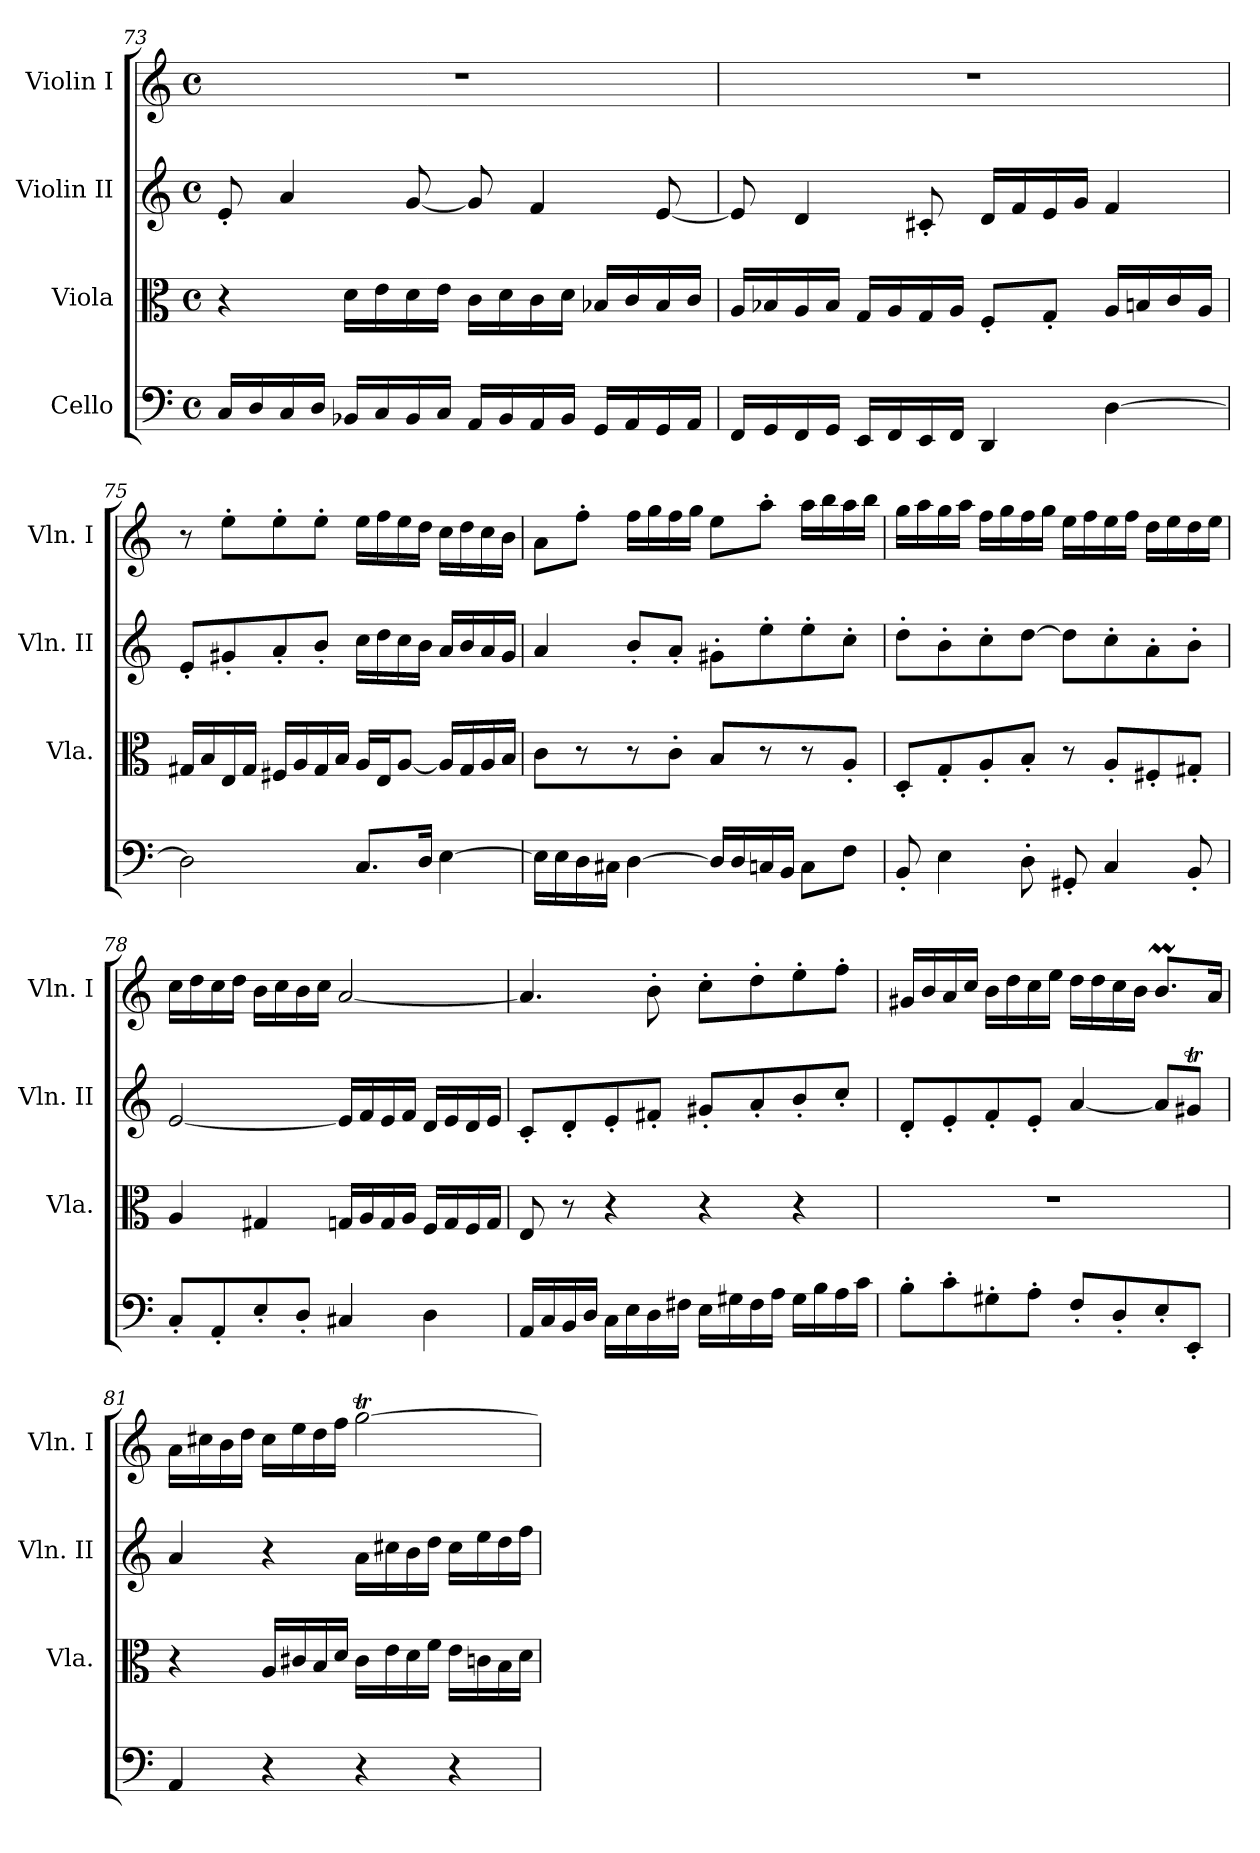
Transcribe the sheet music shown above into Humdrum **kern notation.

**kern	**kern	**kern	**kern
*part4	*part3	*part2	*part1
*staff4	*staff3	*staff2	*staff1
*I"Cello	*I"Viola	*I"Violin II	*I"Violin I
*	*I'Vla.	*I'Vln. II	*I'Vln. I
!!LO:PB:g=z
*clefF4	*clefC3	*clefG2	*clefG2
*k[]	*k[]	*k[]	*k[]
*M4/4	*M4/4	*M4/4	*M4/4
*met(c)	*met(c)	*met(c)	*met(c)
=73	=73	=73	=73
16C/LL	4r	8e'/	1r
16D/	.	.	.
16C/	.	4a/	.
16D/JJ	.	.	.
16BB-X/LL	16d\LL	.	.
16C/	16e\	.	.
16BB-/	16d\	[8g/	.
16C/JJ	16e\JJ	.	.
16AA/LL	16c\LL	8g/]	.
16BB-/	16d\	.	.
16AA/	16c\	4f/	.
16BB-/JJ	16d\JJ	.	.
16GG/LL	16B-X/LL	.	.
16AA/	16c/	.	.
16GG/	16B-/	[8e/	.
16AA/JJ	16c/JJ	.	.
=74	=74	=74	=74
16FF/LL	16A/LL	8e/]	1r
16GG/	16B-X/	.	.
16FF/	16A/	4d/	.
16GG/JJ	16B-/JJ	.	.
16EE/LL	16G/LL	.	.
16FF/	16A/	.	.
16EE/	16G/	8c#X'/	.
16FF/JJ	16A/JJ	.	.
4DD/	8F'/L	16d/LL	.
.	.	16f/	.
.	8G'/J	16e/	.
.	.	16g/JJ	.
[4D\	16A/LL	4f/	.
.	16Bn/	.	.
.	16c/	.	.
.	16A/JJ	.	.
=75	=75	=75	=75
2D\]	16G#X/LL	8e'/L	8r
.	16B/	.	.
.	16E/	8g#X'/	8ee'\L
.	16G#/JJ	.	.
.	16F#X/LL	8a'/	8ee'\
.	16A/	.	.
.	16G#/	8b'/J	8ee'\J
.	16B/JJ	.	.
8.C/L	16A/LL	16cc\LL	16ee\LL
.	16E/J	16dd\	16ff\
.	[8A/J	16cc\	16ee\
16D/Jk	.	16b\JJ	16dd\JJ
[4E\	16A/LL]	16a/LL	16cc\LL
.	16G#/	16b/	16dd\
.	16A/	16a/	16cc\
.	16B/JJ	16g#/JJ	16b\JJ
!!LO:LB:g=z
=76	=76	=76	=76
16E\LL]	8c\L	4a/	8a\L
16E\	.	.	.
16D\	8r	.	8ff'\J
16C#X\JJ	.	.	.
[4D\	8r	8b'/L	16ff\LL
.	.	.	16gg\
.	8c'\J	8a'/J	16ff\
.	.	.	16gg\JJ
16D/LL]	8B/L	8g#X'\L	8ee\L
16D/	.	.	.
16Cn/	8r	8ee'\	8aa'\J
16BB/JJ	.	.	.
8C\L	8r	8ee'\	16aa\LL
.	.	.	16bb\
8F\J	8A'/J	8cc'\J	16aa\
.	.	.	16bb\JJ
=77	=77	=77	=77
8BB'/	8D'/L	8dd'\L	16gg\LL
.	.	.	16aa\
4E\	8G'/	8b'\	16gg\
.	.	.	16aa\JJ
.	8A'/	8cc'\	16ff\LL
.	.	.	16gg\
8D'\	8B'/J	[8dd\J	16ff\
.	.	.	16gg\JJ
8GG#X'/	8r	8dd\L]	16ee\LL
.	.	.	16ff\
4C/	8A'/L	8cc'\	16ee\
.	.	.	16ff\JJ
.	8F#X'/	8a'\	16dd\LL
.	.	.	16ee\
8BB'/	8G#X'/J	8b'\J	16dd\
.	.	.	16ee\JJ
=78	=78	=78	=78
8C'/L	4A/	[2e/	16cc\LL
.	.	.	16dd\
8AA'/	.	.	16cc\
.	.	.	16dd\JJ
8E'/	4G#X/	.	16b\LL
.	.	.	16cc\
8D'/J	.	.	16b\
.	.	.	16cc\JJ
4C#X/	16Gn/LL	16e/LL]	[2a/
.	16A/	16f/	.
.	16G/	16e/	.
.	16A/JJ	16f/JJ	.
4D\	16F/LL	16d/LL	.
.	16G/	16e/	.
.	16F/	16d/	.
.	16G/JJ	16e/JJ	.
!!LO:LB:g=z
=79	=79	=79	=79
16AA/LL	8E/	8c'/L	4.a/]
16C/	.	.	.
16BB/	8r	8d'/	.
16D/JJ	.	.	.
16C\LL	4r	8e'/	.
16E\	.	.	.
16D\	.	8f#X'/J	8b'\
16F#X\JJ	.	.	.
16E\LL	4r	8g#X'/L	8cc'\L
16G#X\	.	.	.
16F#\	.	8a'/	8dd'\
16A\JJ	.	.	.
16G#\LL	4r	8b'/	8ee'\
16B\	.	.	.
16A\	.	8cc'/J	8ff'\J
16c\JJ	.	.	.
=80	=80	=80	=80
8B'\L	1r	8d'/L	16g#X/LL
.	.	.	16b/
8c'\	.	8e'/	16a/
.	.	.	16cc/JJ
8G#X'\	.	8f'/	16b\LL
.	.	.	16dd\
8A'\J	.	8e'/J	16cc\
.	.	.	16ee\JJ
8F'/L	.	[4a/	16dd\LL
.	.	.	16dd\
8D'/	.	.	16cc\
.	.	.	16b\JJ
8E'/	.	8a/L]	8.bm/L
8EE'/J	.	8g#Xt/J	.
.	.	.	16a/Jk
=81	=81	=81	=81
4AA/	4r	4a/	16a\LL
.	.	.	16cc#X\
.	.	.	16b\
.	.	.	16dd\JJ
4r	16A/LL	4r	16cc#\LL
.	16c#X/	.	16ee\
.	16B/	.	16dd\
.	16d/JJ	.	16ff\JJ
4r	16c#\LL	16a\LL	[2ggT\
.	16e\	16cc#X\	.
.	16d\	16b\	.
.	16f\JJ	16dd\JJ	.
4r	16e\LL	16cc#\LL	.
.	16cn\	16ee\	.
.	16B\	16dd\	.
.	16d\JJ	16ff\JJ	.
=	=	=	=
*-	*-	*-	*-
